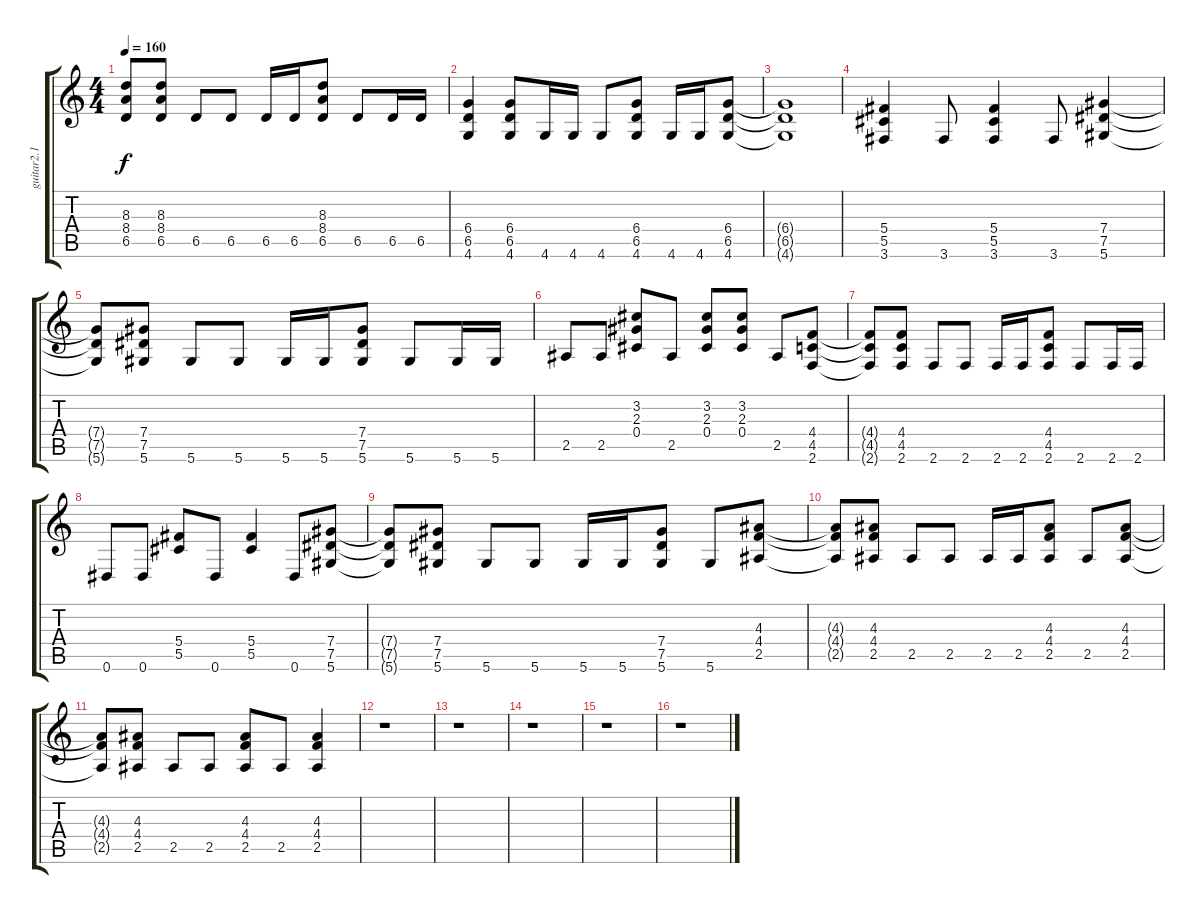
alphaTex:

\track ("guitar2.1" "guitar2.1") {instrument distortionguitar}
\staff {score tabs}
\tuning (Eb4 Bb3 Gb3 Db3 Ab2 Eb2) {hide}
\ts (4 4)
\tempo 160
\clef g2
\ks c
(8.3{t} 8.4{t} 6.5{t}).8{dy f} (8.3 8.4 6.5).8 6.5.8 6.5.8 6.5.16 6.5.16 (8.3 8.4 6.5).8 6.5.8 6.5.16 6.5.16 |
(6.4 6.5 4.6).4 (6.4 6.5 4.6).8 4.6.16 4.6.16 4.6.8 (6.4 6.5 4.6).8 4.6.16 4.6.16 (6.4 6.5 4.6).8 |
(6.4{t} 6.5{t} 4.6{t}).1 |
(5.4 5.5 3.6).4 3.6.8 (5.4 5.5 3.6).4 3.6.8 (7.4 7.5 5.6).4 |
(7.4{t} 7.5{t} 5.6{t}).8 (7.4 7.5 5.6).8 5.6.8 5.6.8 5.6.16 5.6.16 (7.4 7.5 5.6).8 5.6.8 5.6.16 5.6.16 |
2.5.8 2.5.8 (3.2 2.3 0.4).8 2.5.8 (3.2 2.3 0.4).8 (3.2 2.3 0.4).8 2.5.8 (4.4 4.5 2.6).8 |
(4.4{t} 4.5{t} 2.6{t}).8 (4.4 4.5 2.6).8 2.6.8 2.6.8 2.6.16 2.6.16 (4.4 4.5 2.6).8 2.6.8 2.6.16 2.6.16 |
0.6.8 0.6.8 (5.4 5.5).8 0.6.8 (5.4 5.5).4 0.6.8 (7.4 7.5 5.6).8 |
(7.4{t} 7.5{t} 5.6{t}).8 (7.4 7.5 5.6).8 5.6.8 5.6.8 5.6.16 5.6.16 (7.4 7.5 5.6).8 5.6.8 (4.3 4.4 2.5).8 |
(4.3{t} 4.4{t} 2.5{t}).8 (4.3 4.4 2.5).8 2.5.8 2.5.8 2.5.16 2.5.16 (4.3 4.4 2.5).8 2.5.8 (4.3 4.4 2.5).8 |
(4.3{t} 4.4{t} 2.5{t}).8 (4.3 4.4 2.5).8 2.5.8 2.5.8 (4.3 4.4 2.5).8 2.5.8 (4.3 4.4 2.5).4 |
r.1 |
r.1 |
r.1 |
r.1 |
r.1
